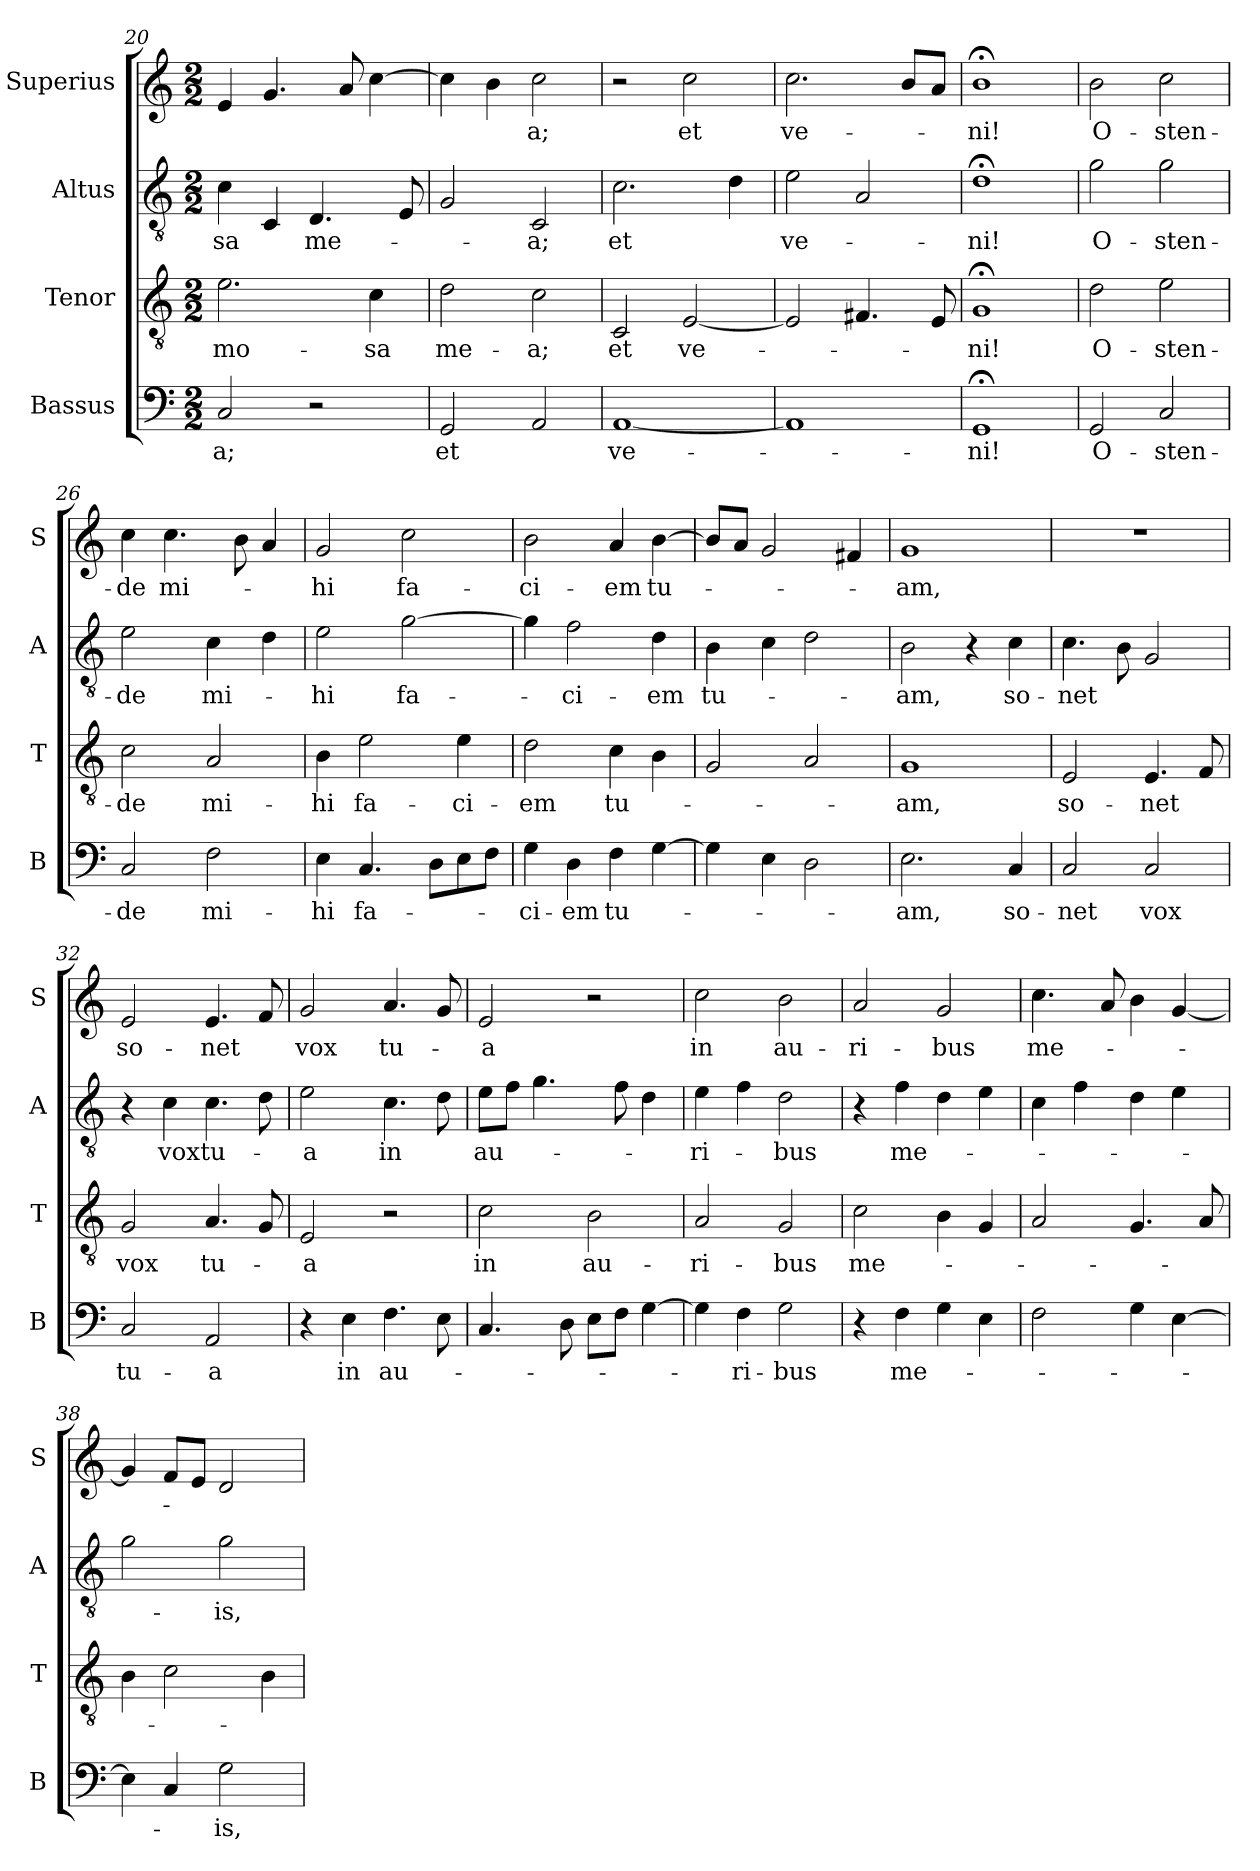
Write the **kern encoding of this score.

**kern	**text	**kern	**text	**kern	**text	**kern	**text
*part4	*part4	*part3	*part3	*part2	*part2	*part1	*part1
*staff4	*staff4	*staff3	*staff3	*staff2	*staff2	*staff1	*staff1
*I"Bassus	*	*I"Tenor	*	*I"Altus	*	*I"Superius	*
*I'B	*	*I'T	*	*I'A	*	*I'S	*
*clefF4	*	*clefGv2	*	*clefGv2	*	*clefG2	*
*k[]	*	*k[]	*	*k[]	*	*k[]	*
*M2/2	*	*M2/2	*	*M2/2	*	*M2/2	*
=20	=20	=20	=20	=20	=20	=20	=20
!	!	!	!LO:LY:i	!	!LO:LY:i	!	!
2C	-a;	2.e	-mo-	4c	-sa	4e	.
.	.	.	.	4C	.	4.g	.
!	!	!	!	!	!LO:LY:i	!	!
2r	.	.	.	4.D	me-	.	.
.	.	.	.	.	.	8a	.
!	!	!	!LO:LY:i	!	!	!	!
.	.	4c	-sa	.	.	[4cc	.
.	.	.	.	8E	.	.	.
=21	=21	=21	=21	=21	=21	=21	=21
!	!	!	!LO:LY:i	!	!	!	!
2GG	et	2d	me-	2G	.	4cc]	.
.	.	.	.	.	.	4b	.
!	!	!	!LO:LY:i	!	!LO:LY:i	!	!
2AA	.	2c	-a;	2C	-a;	2cc	-a;
=22	=22	=22	=22	=22	=22	=22	=22
[1AA	ve-	2C	et	2.c	et	2r	.
.	.	[2E	ve-	.	.	2cc	et
.	.	.	.	4d	.	.	.
=23	=23	=23	=23	=23	=23	=23	=23
1AA]	.	2E]	.	2e	ve-	2.cc	ve-
.	.	4.F#X	.	2A	.	.	.
.	.	.	.	.	.	8bL	.
.	.	8E	.	.	.	8aJ	.
=24	=24	=24	=24	=24	=24	=24	=24
1GG;<	-ni!	1G;<	-ni!	1d;<	-ni!	1b;<	-ni!
=25	=25	=25	=25	=25	=25	=25	=25
2GG	O-	2d	O-	2g	O-	2b	O-
2C	-sten-	2e	-sten-	2g	-sten-	2cc	-sten-
=26	=26	=26	=26	=26	=26	=26	=26
2C	-de	2c	-de	2e	-de	4cc	-de
.	.	.	.	.	.	4.cc	mi-
2F	mi-	2A	mi-	4c	mi-	.	.
.	.	.	.	.	.	8b	.
.	.	.	.	4d	.	4a	.
=27	=27	=27	=27	=27	=27	=27	=27
4E	-hi	4B	-hi	2e	-hi	2g	-hi
4.C	fa-	2e	fa-	.	.	.	.
.	.	.	.	[2g	fa-	2cc	fa-
8DL	.	.	.	.	.	.	.
8E	.	4e	-ci-	.	.	.	.
8FJ	.	.	.	.	.	.	.
=28	=28	=28	=28	=28	=28	=28	=28
4G	-ci-	2d	-em	4g]	.	2b	-ci-
4D	-em	.	.	2f	-ci-	.	.
4F	tu-	4c	tu-	.	.	4a	-em
[4G	.	4B	.	4d	-em	[4b	tu-
=29	=29	=29	=29	=29	=29	=29	=29
4G]	.	2G	.	4B	tu-	8bL]	.
.	.	.	.	.	.	8aJ	.
4E	.	.	.	4c	.	2g	.
2D	.	2A	.	2d	.	.	.
.	.	.	.	.	.	4f#X	.
=30	=30	=30	=30	=30	=30	=30	=30
2.E	-am,	1G	-am,	2B	-am,	1g	-am,
.	.	.	.	4r	.	.	.
4C	so-	.	.	4c	so-	.	.
=31	=31	=31	=31	=31	=31	=31	=31
2C	-net	2E	so-	4.c	-net	1r	.
.	.	.	.	8B	.	.	.
2C	vox	4.E	-net	2G	.	.	.
.	.	8F	.	.	.	.	.
=32	=32	=32	=32	=32	=32	=32	=32
2C	tu-	2G	vox	4r	.	2e	so-
.	.	.	.	4c	vox	.	.
2AA	-a	4.A	tu-	4.c	tu-	4.e	-net
.	.	8G	.	8d	.	8f	.
=33	=33	=33	=33	=33	=33	=33	=33
4r	.	2E	-a	2e	-a	2g	vox
4E	in	.	.	.	.	.	.
4.F	au-	2r	.	4.c	in	4.a	tu-
8E	.	.	.	8d	.	8g	.
=34	=34	=34	=34	=34	=34	=34	=34
4.C	.	2c	in	8eL	au-	2e	-a
.	.	.	.	8fJ	.	.	.
.	.	.	.	4.g	.	.	.
8D	.	.	.	.	.	.	.
8EL	.	2B	au-	.	.	2r	.
8FJ	.	.	.	8f	.	.	.
[4G	.	.	.	4d	.	.	.
=35	=35	=35	=35	=35	=35	=35	=35
4G]	.	2A	-ri-	4e	-ri-	2cc	in
4F	-ri-	.	.	4f	.	.	.
2G	-bus	2G	-bus	2d	-bus	2b	au-
=36	=36	=36	=36	=36	=36	=36	=36
4r	.	2c	me-	4r	.	2a	-ri-
4F	me-	.	.	4f	me-	.	.
4G	.	4B	.	4d	.	2g	-bus
4E	.	4G	.	4e	.	.	.
=37	=37	=37	=37	=37	=37	=37	=37
2F	.	2A	.	4c	.	4.cc	me-
.	.	.	.	4f	.	.	.
.	.	.	.	.	.	8a	.
4G	.	4.G	.	4d	.	4b	.
[4E	.	.	.	4e	.	[4g	.
.	.	8A	.	.	.	.	.
=38	=38	=38	=38	=38	=38	=38	=38
4E]	.	4B	.	2g	.	4g]	.
4C	.	2c	.	.	.	8fL	.
.	.	.	.	.	.	8eJ	.
2G	-is,	.	.	2g	-is,	2d	.
.	.	4B	.	.	.	.	.
=	=	=	=	=	=	=	=
*-	*-	*-	*-	*-	*-	*-	*-
